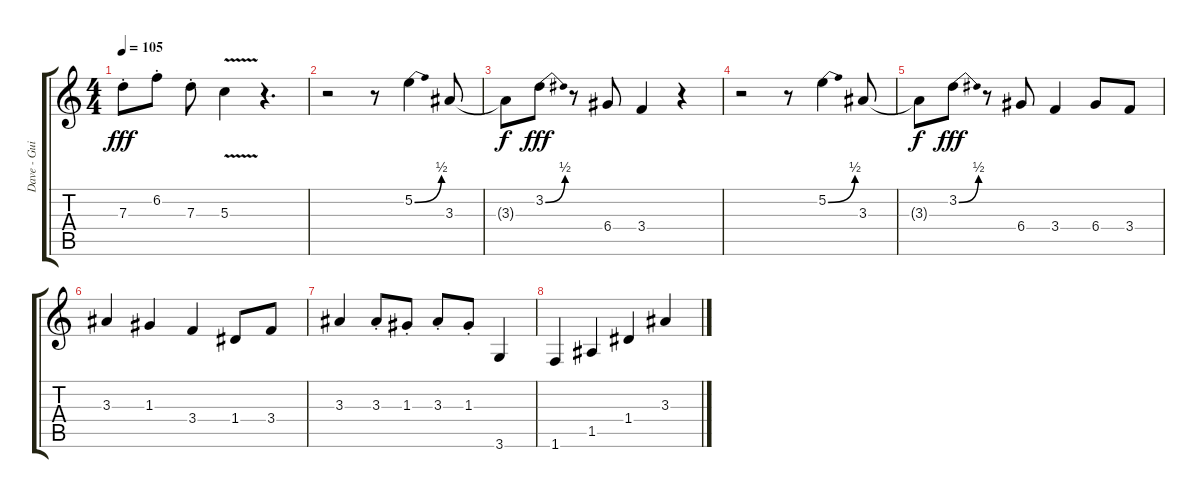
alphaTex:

\track ("Dave - Guitar" "Dave - Gui") {instrument overdrivenguitar}
\staff {score tabs}
\tuning (E4 B3 G3 D3 A2 E2) {hide}
\ts (4 4)
\tempo 105
\clef g2
\ks c
7.3{st}.8{dy fff} 6.2{st}.8 7.3{st}.8 5.3{v}.4 r.4{d} |
r.2{volume 13 instrument overdrivenguitar} r.8 5.2{be (bend 0 0 60 2)}.4 3.3.8 |
3.3{t}.8{dy f volume 10} 3.2{be (bend 0 0 60 2)}.8{dy fff} r.8 6.4.8 3.4.4 r.4 |
r.2{volume 8} r.8 5.2{be (bend 0 0 60 2)}.4 3.3.8 |
3.3{t}.8{dy f volume 6} 3.2{be (bend 0 0 60 2)}.8{dy fff} r.8 6.4.8 3.4.4 6.4.8 3.4.8 |
3.3.4{volume 4} 1.3.4 3.4.4 1.4.8 3.4.8 |
3.3.4{volume 2} 3.3{st}.8 1.3{st}.8 3.3{st}.8 1.3{st}.8 3.6.4 |
1.6.4{volume 0} 1.5.4 1.4.4 3.3.4
